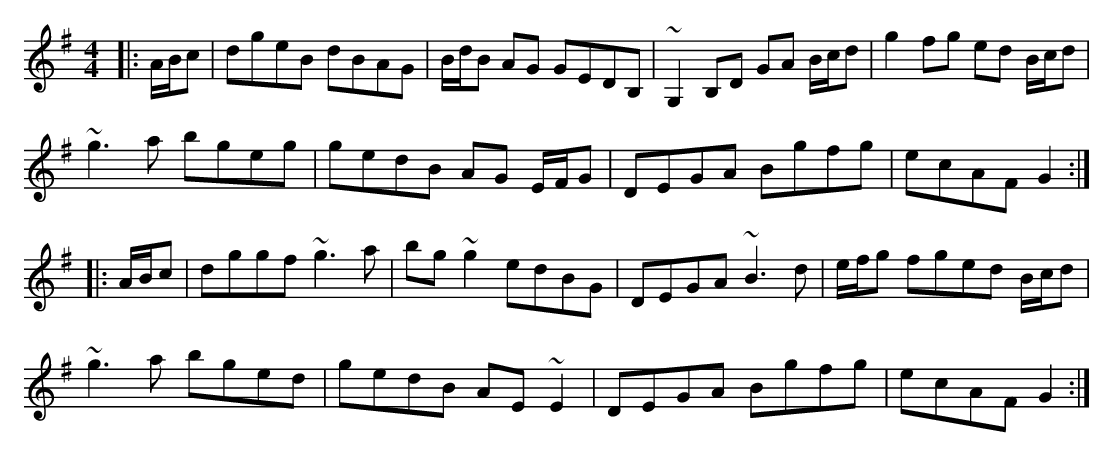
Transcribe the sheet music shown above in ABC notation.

X:1
M:4/4
K:G
|:A/B/c|dgeB dBAG|B/d/B AG GEDB,|~G,2B,D GA B/c/d|g2fg ed B/c/d|
~g3a bgeg|gedB AG E/F/G|DEGA Bgfg|ecAF G2:|
|:A/B/c|dggf ~g3a|bg~g2 edBG|DEGA ~B3 d|e/f/g fged B/c/d|
~g3a bged|gedB AE ~E2|DEGA Bgfg|ecAF G2:|
